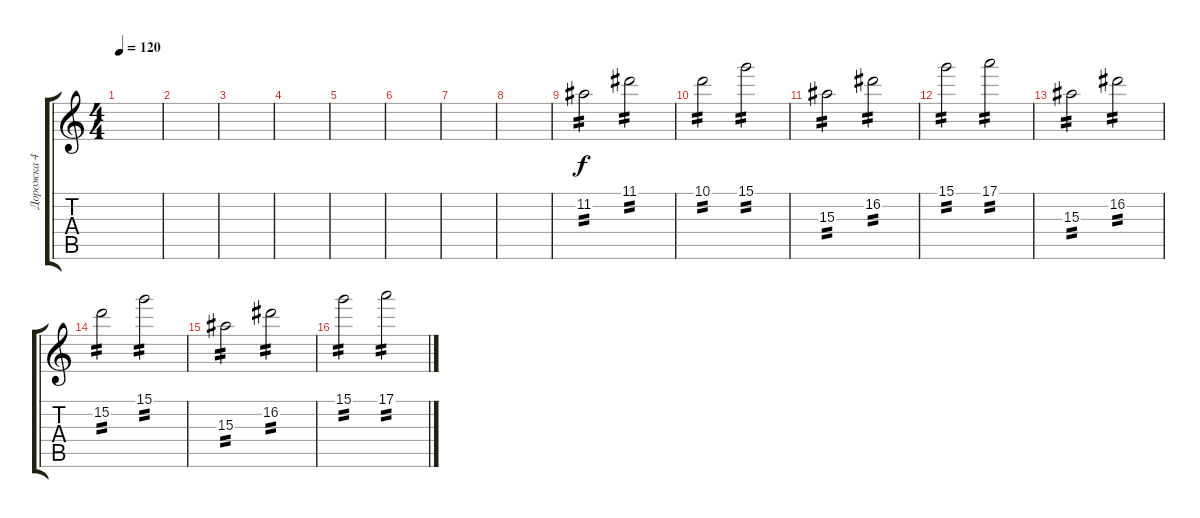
\track ("Дорожка 4" "Дорожка 4") {instrument acousticguitarsteel}
\staff {score tabs}
\tuning (E4 B3 G3 D3 A2 E2) {hide}
\ts (4 4)
\tempo 120
\clef g2
\ks c
|
|
|
|
|
|
|
|
11.2.2{tp 2} 11.1.2{tp 2} |
10.1.2{tp 2} 15.1.2{tp 2} |
15.3.2{tp 2} 16.2.2{tp 2} |
15.1.2{tp 2} 17.1.2{tp 2} |
15.3.2{tp 2} 16.2.2{tp 2} |
15.2.2{tp 2} 15.1.2{tp 2} |
15.3.2{tp 2} 16.2.2{tp 2} |
15.1.2{tp 2} 17.1.2{tp 2}
